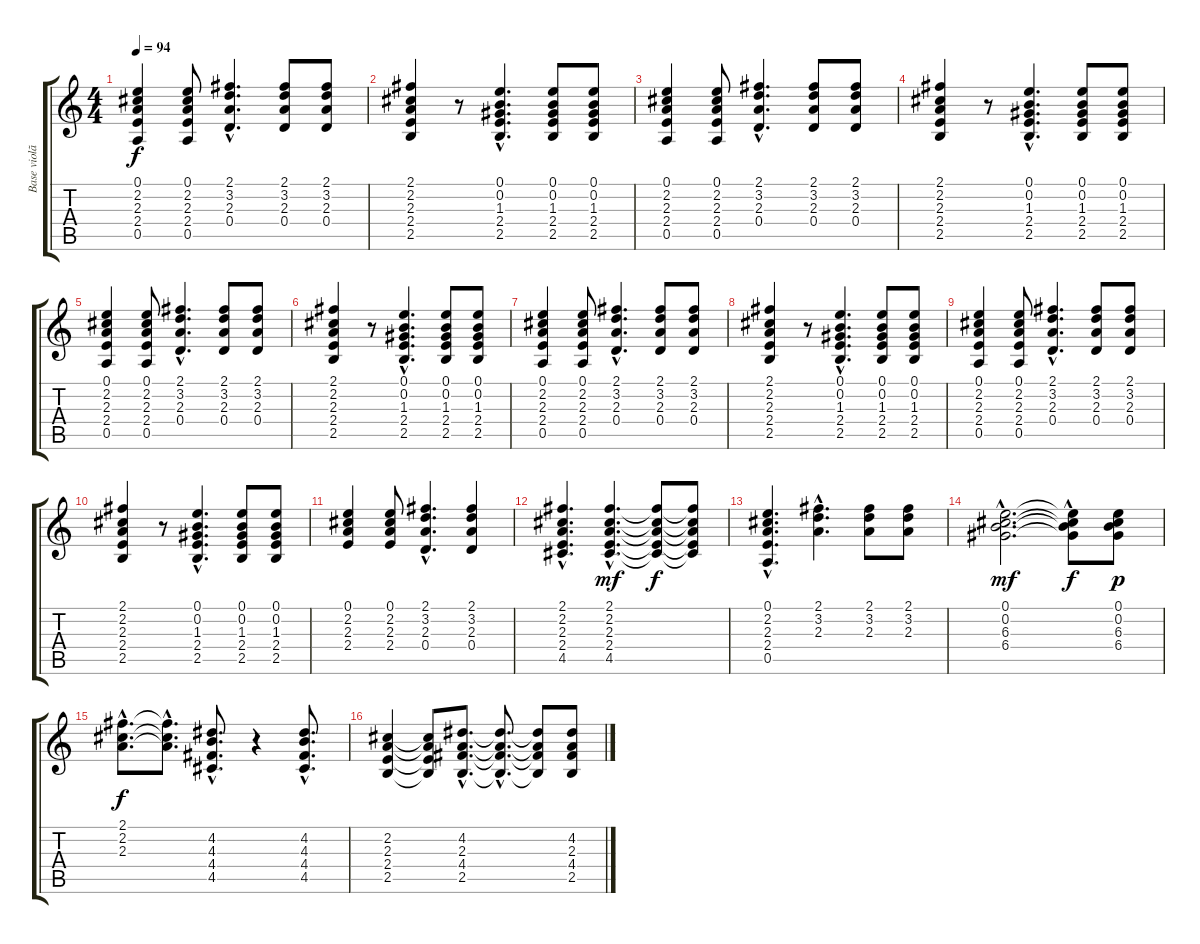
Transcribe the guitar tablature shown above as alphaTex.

\track ("Base violão" "Base violã") {instrument acousticguitarnylon}
\staff {score tabs}
\tuning (E4 B3 G3 D3 A2 E2) {hide}
\ts (4 4)
\tempo 94
\clef g2
\ks c
(0.1 2.2 2.3 2.4 0.5).4{dy f} (0.1 2.2 2.3 2.4 0.5).8 (2.1{hac} 3.2{hac} 2.3 0.4{hac}).4{d} (2.1 3.2 2.3 0.4).8 (2.1 3.2 2.3 0.4).8 |
(2.1 2.2 2.3 2.4 2.5).4 r.8 (0.1{hac} 0.2{hac} 1.3{hac} 2.4{hac} 2.5{hac}).4{d} (0.1 0.2 1.3 2.4 2.5).8 (0.1 0.2 1.3 2.4 2.5).8 |
(0.1 2.2 2.3 2.4 0.5).4 (0.1 2.2 2.3 2.4 0.5).8 (2.1{hac} 3.2{hac} 2.3 0.4{hac}).4{d} (2.1 3.2 2.3 0.4).8 (2.1 3.2 2.3 0.4).8 |
(2.1 2.2 2.3 2.4 2.5).4 r.8 (0.1{hac} 0.2{hac} 1.3{hac} 2.4{hac} 2.5{hac}).4{d} (0.1 0.2 1.3 2.4 2.5).8 (0.1 0.2 1.3 2.4 2.5).8 |
(0.1 2.2 2.3 2.4 0.5).4 (0.1 2.2 2.3 2.4 0.5).8 (2.1{hac} 3.2{hac} 2.3 0.4{hac}).4{d} (2.1 3.2 2.3 0.4).8 (2.1 3.2 2.3 0.4).8 |
(2.1 2.2 2.3 2.4 2.5).4 r.8 (0.1{hac} 0.2{hac} 1.3{hac} 2.4{hac} 2.5{hac}).4{d} (0.1 0.2 1.3 2.4 2.5).8 (0.1 0.2 1.3 2.4 2.5).8 |
(0.1 2.2 2.3 2.4 0.5).4 (0.1 2.2 2.3 2.4 0.5).8 (2.1{hac} 3.2{hac} 2.3 0.4{hac}).4{d} (2.1 3.2 2.3 0.4).8 (2.1 3.2 2.3 0.4).8 |
(2.1 2.2 2.3 2.4 2.5).4 r.8 (0.1{hac} 0.2{hac} 1.3{hac} 2.4{hac} 2.5{hac}).4{d} (0.1 0.2 1.3 2.4 2.5).8 (0.1 0.2 1.3 2.4 2.5).8 |
(0.1 2.2 2.3 2.4 0.5).4 (0.1 2.2 2.3 2.4 0.5).8 (2.1{hac} 3.2{hac} 2.3 0.4{hac}).4{d} (2.1 3.2 2.3 0.4).8 (2.1 3.2 2.3 0.4).8 |
(2.1 2.2 2.3 2.4 2.5).4 r.8 (0.1{hac} 0.2{hac} 1.3{hac} 2.4{hac} 2.5{hac}).4{d} (0.1 0.2 1.3 2.4 2.5).8 (0.1 0.2 1.3 2.4 2.5).8 |
(0.1 2.2 2.3 2.4).4 (0.1 2.2 2.3 2.4).8 (2.1{hac} 3.2{hac} 2.3{hac} 0.4{hac}).4{d} (2.1 3.2 2.3 0.4).4 |
(2.1{hac} 2.2{hac} 2.3{hac} 2.4{hac} 4.5{hac}).4{d} (2.1{hac} 2.2{hac} 2.3{hac} 2.4{hac} 4.5{hac}).4{d dy mf} (2.1{t} 2.2{t} 2.3{t} 2.4{t} 4.5{t}).8{dy f} (2.1{t} 2.2{t} 2.3{t} 2.4{t} 4.5{t}).8 |
(0.1{hac} 2.2{hac} 2.3{hac} 2.4{hac} 0.5{hac}).4{d} (2.1{hac} 3.2{hac} 2.3{hac}).4{d} (2.1 3.2 2.3).8 (2.1 3.2 2.3).8 |
(0.1{hac} 0.2{hac} 6.3{hac} 6.4{hac}).2{d dy mf} (0.1{hac t} 0.2{hac t} 6.3{t} 6.4{t}).8{dy f} (0.1 0.2 6.3 6.4).8{dy p} |
(2.1{hac} 2.2{hac} 2.3{hac}).8{d dy f} (2.1{hac t} 2.2{hac t} 2.3{hac t}).8{d} (4.2{hac} 4.3{hac} 4.4{hac} 4.5{hac}).8{d} r.4 (4.2{hac} 4.3{hac} 4.4{hac} 4.5{hac}).8{d} |
(2.2 2.3 2.4 2.5).4 (2.2{t} 2.3{t} 2.4{t} 2.5{t}).8 (4.2{hac} 2.3{hac} 4.4{hac} 2.5{hac}).8{d} (4.2{hac t} 2.3{hac t} 4.4{hac t} 2.5{hac t}).8{d} (4.2{t} 2.3{t} 4.4{t} 2.5{t}).8 (4.2 2.3 4.4 2.5).8
